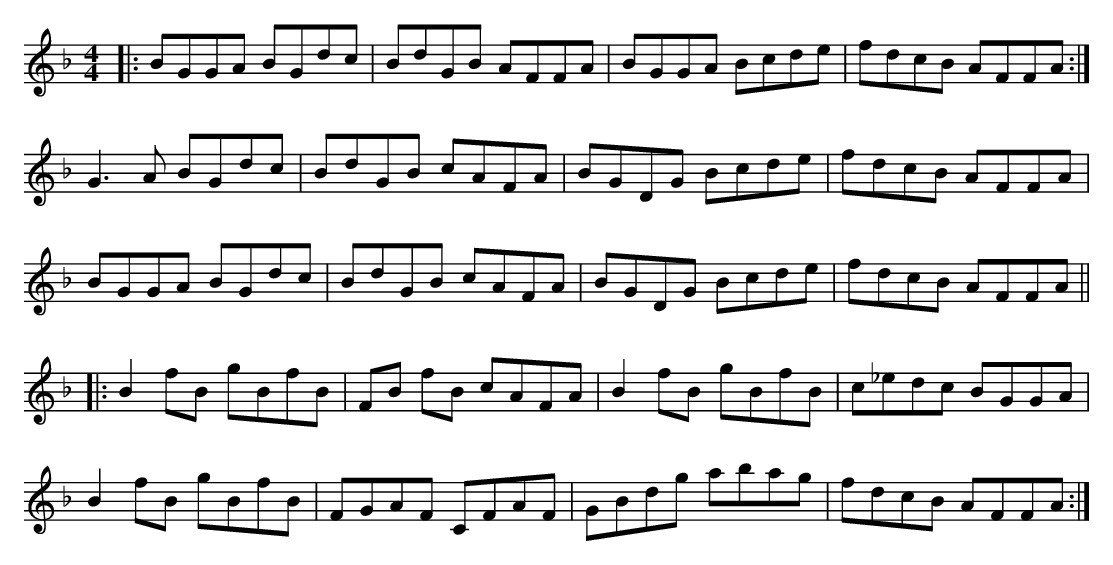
X:1
M:4/4
K:Gdor
|:BGGA BGdc|BdGB AFFA|BGGA Bcde|fdcB AFFA:|
G3 A BGdc|BdGB cAFA|BGDG Bcde|fdcB AFFA|
BGGA BGdc|BdGB cAFA|BGDG Bcde|fdcB AFFA||
|:B2 fB gBfB|FB fB cAFA|B2 fB gBfB|c_edc BGGA|
B2 fB gBfB|FGAF CFAF|GBdg abag|fdcB AFFA:|
